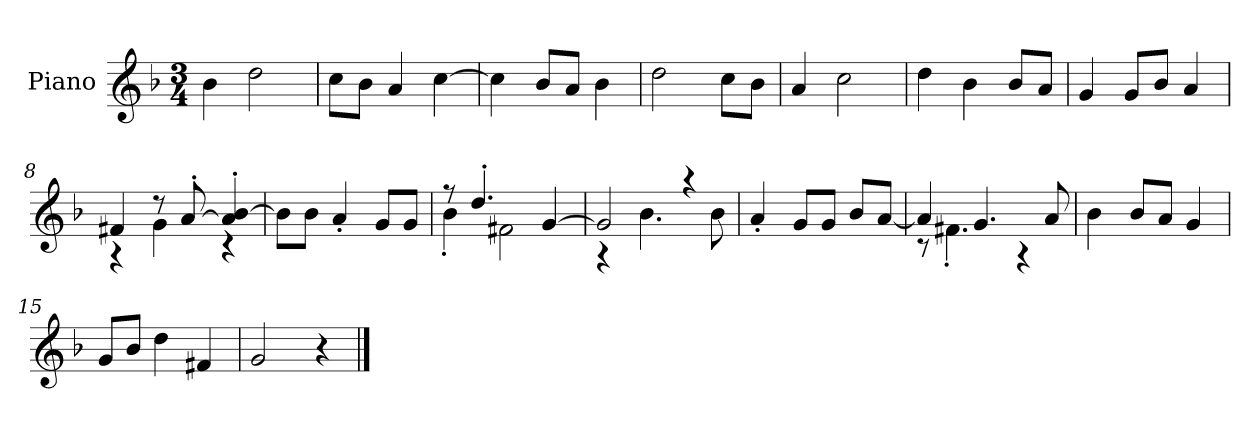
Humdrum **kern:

**kern
*part1
*staff1
*I"Piano
*I'P-no
*clefG2
*k[b-]
*M3/4
*MM178
=1
4b-\
2dd\
=2
8cc\L
8b-\J
4a/
[4cc\
=3
4cc\]
8b-/L
8a/J
4b-\
=4
2dd\
8cc\L
8b-\J
=5
4a/
2cc\
=6
4dd\
4b-\
8b-/L
8a/J
=7
4g/
8g/L
8b-/J
4a/
=8
*^
4f#X/	4r
8r	4g\
[8a'/	.
4a/]' [4b-/'	4r
*v	*v
=9
8b-\L]
8b-\J
4a'/
8g/L
8g/J
!!LO:LB:g=z
=10
*^
8r	4b-'\
4.dd'/	.
.	2f#X\
[4g/	.
=11	=11
2g/]	4r
.	4.b-\
4r	.
.	8b-\
*v	*v
=12
4a'/
8g/L
8g/J
8b-/L
[8a/J
=13
*^
4a/]	8r
.	4.f#X'\
4.g/	.
.	4r
8a/	.
*v	*v
=14
4b-\
8b-/L
8a/J
4g/
=15
8g/L
8b-/J
4dd\
4f#X/
=16
2g/
4r
==
*-
